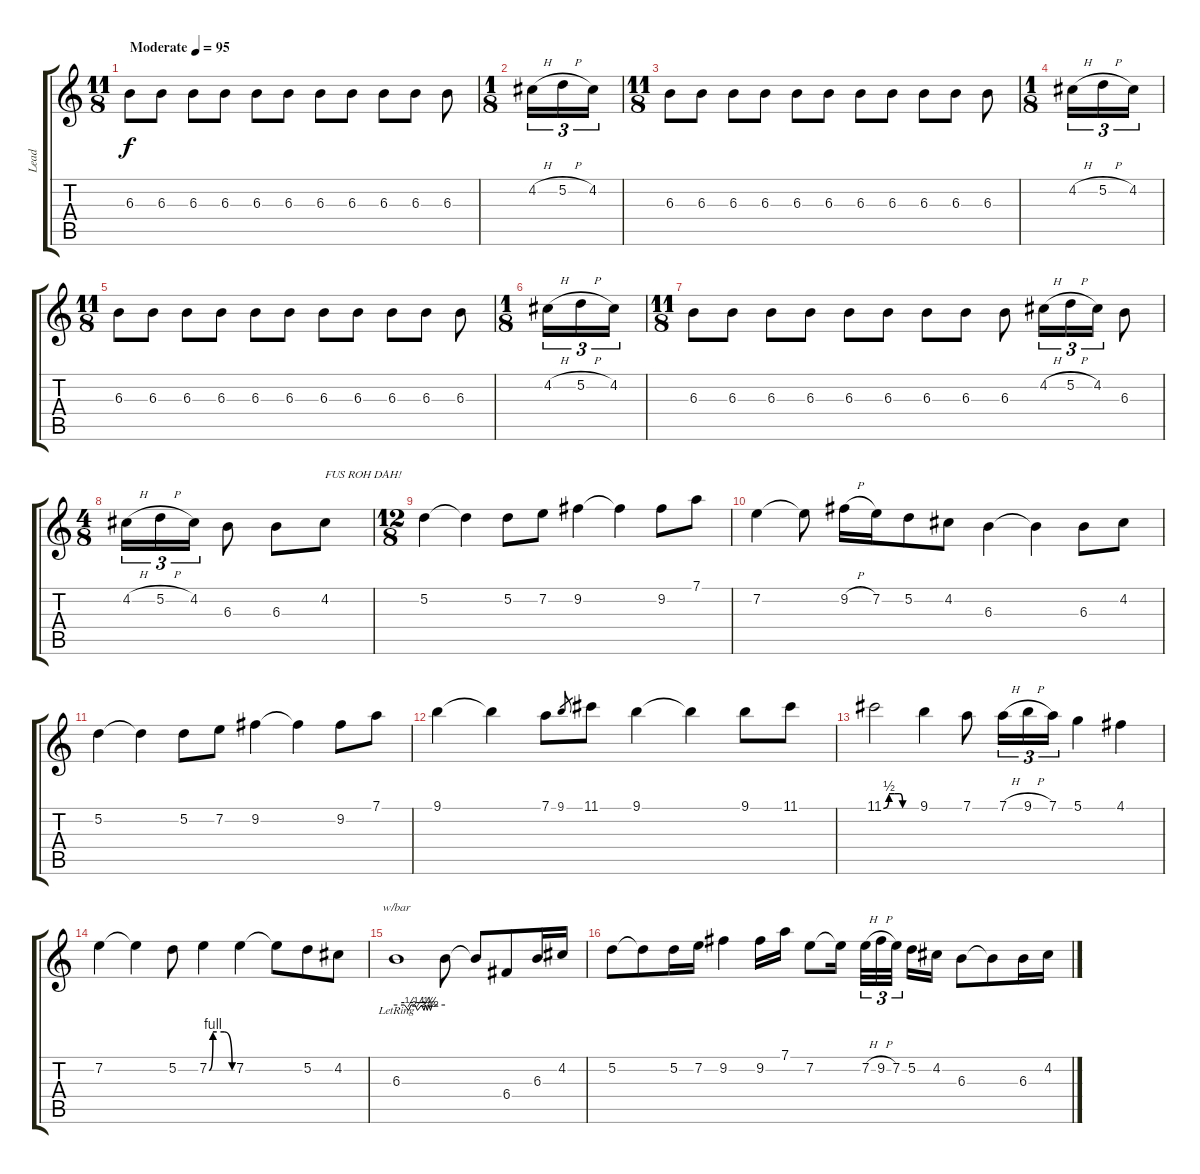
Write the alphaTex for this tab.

\track ("Lead " "Lead ") {instrument distortionguitar}
\staff {score tabs}
\tuning (D4 A3 F3 C3 G2 D2) {hide}
\ts (11 8)
\tempo (95 "Moderate")
\clef g2
\ks c
6.3.8{dy f instrument distortionguitar} 6.3.8 6.3.8 6.3.8 6.3.8 6.3.8 6.3.8 6.3.8 6.3.8 6.3.8 6.3.8 |
\ts (1 8)
4.2{h}.16{tu (3 2)} 5.2{h}.16{tu (3 2)} 4.2.16{tu (3 2)} |
\ts (11 8)
6.3.8 6.3.8 6.3.8 6.3.8 6.3.8 6.3.8 6.3.8 6.3.8 6.3.8 6.3.8 6.3.8 |
\ts (1 8)
4.2{h}.16{tu (3 2)} 5.2{h}.16{tu (3 2)} 4.2.16{tu (3 2)} |
\ts (11 8)
6.3.8 6.3.8 6.3.8 6.3.8 6.3.8 6.3.8 6.3.8 6.3.8 6.3.8 6.3.8 6.3.8 |
\ts (1 8)
4.2{h}.16{tu (3 2)} 5.2{h}.16{tu (3 2)} 4.2.16{tu (3 2)} |
\ts (11 8)
6.3.8 6.3.8 6.3.8 6.3.8 6.3.8 6.3.8 6.3.8 6.3.8 6.3.8 4.2{h}.16{tu (3 2)} 5.2{h}.16{tu (3 2)} 4.2.16{tu (3 2)} 6.3.8 |
\ts (4 8)
4.2{h}.16{tu (3 2)} 5.2{h}.16{tu (3 2)} 4.2.16{tu (3 2)} 6.3.8 6.3.8 4.2.8{txt "FUS ROH DAH!"} |
\ts (12 8)
5.2.4 5.2{t}.4 5.2.8 7.2.8 9.2.4 9.2{t}.4 9.2.8 7.1.8 |
7.2.4 7.2{t}.8 9.2{h}.16 7.2.16 5.2.8 4.2.8 6.3.4 6.3{t}.4 6.3.8 4.2.8 |
5.2.4 5.2{t}.4 5.2.8 7.2.8 9.2.4 9.2{t}.4 9.2.8 7.1.8 |
9.1.4 9.1{t}.4 7.1.8 9.1.8{gr} 11.1.8 9.1.4 9.1{t}.4 9.1.8 11.1.8 |
11.1{be (custom 0 0 10 2 20 2 30 2 35 0 40 0 51 0 60 0)}.2 9.1.4 7.1.8 7.1{h}.16{tu (3 2)} 9.1{h}.16{tu (3 2)} 7.1.16{tu (3 2)} 5.1.4 4.1.4 |
7.2.4 7.2{t}.4 5.2.8 7.2{be (custom 0 0 10 4 20 4 39 4 60 0)}.4 7.2.4 7.2{t}.8 5.2.8 4.2.8 |
6.3{lr}.1{tbe (custom default 0 0 10 0 15 -2 18 0 23 0 26 -2 31 0 34 -2 36 0 38 -2 40 0 42 -2 44 0 60 0)} 6.3{t}.8 6.3{t}.8 6.4.8 6.3.16 4.2.16 |
5.2.8 5.2{t}.8 5.2.16 7.2.16 9.2.4 9.2.16 7.1.16 7.2.8 7.2{t}.16{beam splitsecondary} 7.2{h}.32{tu (3 2)} 9.2{h}.32{tu (3 2)} 7.2.32{tu (3 2) beam splitsecondary} 5.2.16 4.2.16 6.3.8 6.3{t}.8 6.3.16 4.2.16
